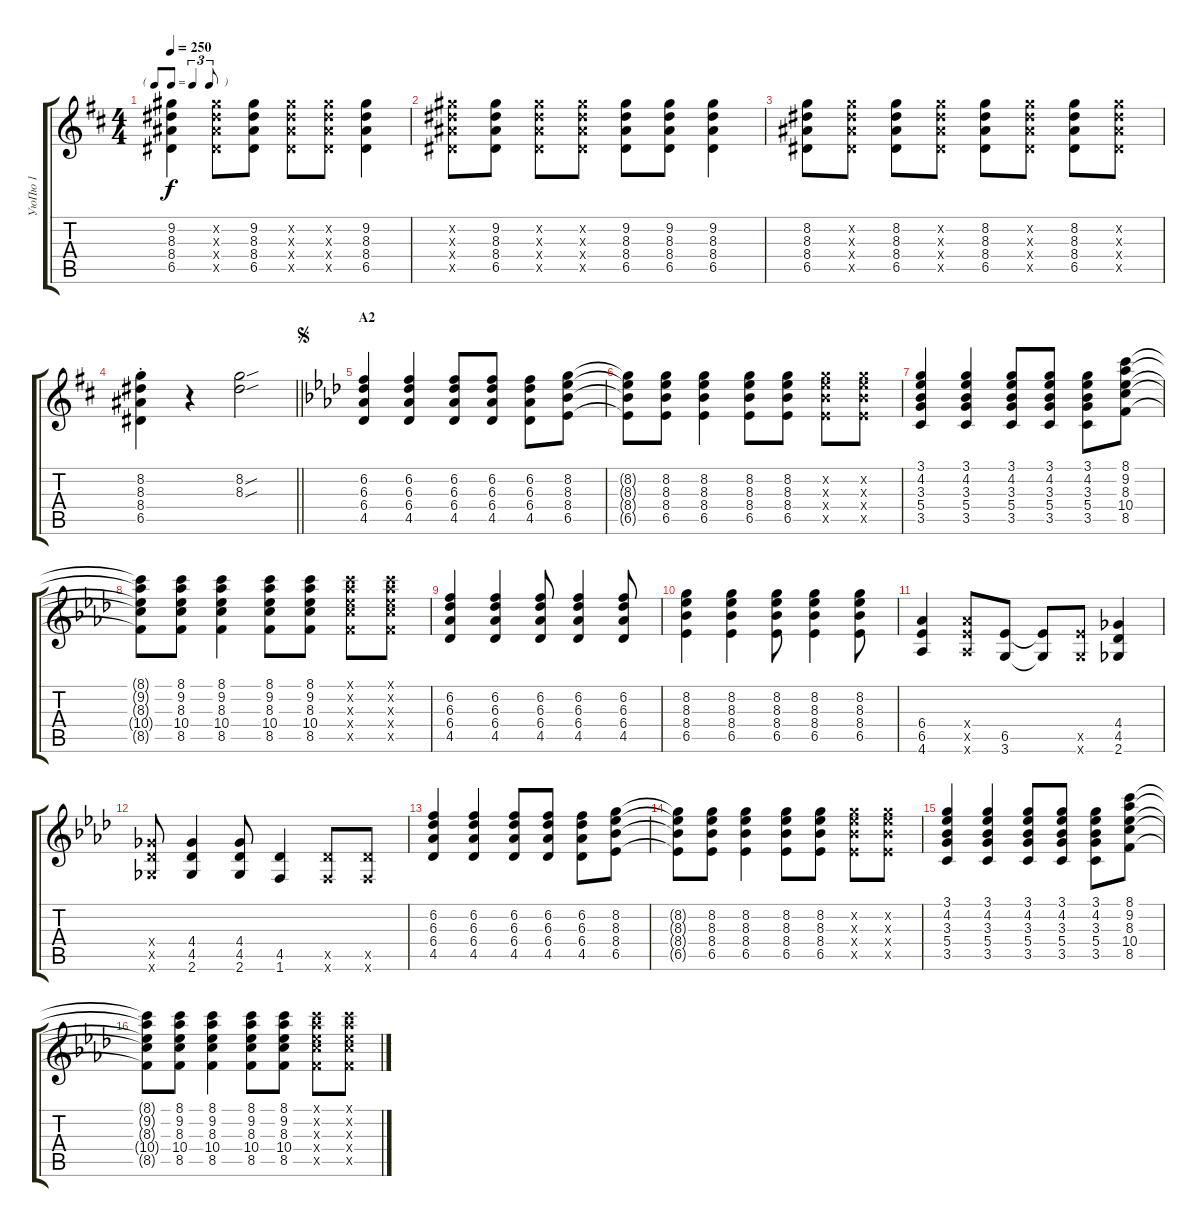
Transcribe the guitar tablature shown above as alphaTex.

\track ("УюПю 1" "УюПю 1") {instrument overdrivenguitar}
\staff {score tabs}
\tuning (E4 B3 G3 D3 A2 E2) {hide}
\ts (4 4)
\tf triplet8th
\tempo 250
\clef g2
\ks d
(9.2 8.3 8.4 6.5).4{dy f} (9.2{x} 8.3{x} 8.4{x} 6.5{x}).8 (9.2 8.3 8.4 6.5).8 (9.2{x} 8.3{x} 8.4{x} 6.5{x}).8 (9.2{x} 8.3{x} 8.4{x} 6.5{x}).8 (9.2 8.3 8.4 6.5).4 |
(9.2{x} 8.3{x} 8.4{x} 6.5{x}).8 (9.2 8.3 8.4 6.5).8 (9.2{x} 8.3{x} 8.4{x} 6.5{x}).8 (9.2{x} 8.3{x} 8.4{x} 6.5{x}).8 (9.2 8.3 8.4 6.5).8 (9.2 8.3 8.4 6.5).8 (9.2 8.3 8.4 6.5).4 |
(8.2 8.3 8.4 6.5).8 (8.2{x} 8.3{x} 8.4{x} 6.5{x}).8 (8.2 8.3 8.4 6.5).8 (8.2{x} 8.3{x} 8.4{x} 6.5{x}).8 (8.2 8.3 8.4 6.5).8 (8.2{x} 8.3{x} 8.4{x} 6.5{x}).8 (8.2 8.3 8.4 6.5).8 (8.2{x} 8.3{x} 8.4{x} 6.5{x}).8 |
\barLineRight lightlight
(8.2{st} 8.3{st} 8.4{st} 6.5{st}).4 r.4 (8.2{sou} 8.3{sou}).2 |
\section ("" "A2")
\jump segno
\ks ab
(6.2 6.3 6.4 4.5).4 (6.2 6.3 6.4 4.5).4 (6.2 6.3 6.4 4.5).8 (6.2 6.3 6.4 4.5).8 (6.2 6.3 6.4 4.5).8 (8.2 8.3 8.4 6.5).8 |
(8.2{t} 8.3{t} 8.4{t} 6.5{t}).8 (8.2 8.3 8.4 6.5).8 (8.2 8.3 8.4 6.5).4 (8.2 8.3 8.4 6.5).8 (8.2 8.3 8.4 6.5).8 (8.2{x} 8.3{x} 8.4{x} 6.5{x}).8 (8.2{x} 8.3{x} 8.4{x} 6.5{x}).8 |
(3.1 4.2 3.3 5.4 3.5).4 (3.1 4.2 3.3 5.4 3.5).4 (3.1 4.2 3.3 5.4 3.5).8 (3.1 4.2 3.3 5.4 3.5).8 (3.1 4.2 3.3 5.4 3.5).8 (8.1 9.2 8.3 10.4 8.5).8 |
(8.1{t} 9.2{t} 8.3{t} 10.4{t} 8.5{t}).8 (8.1 9.2 8.3 10.4 8.5).8 (8.1 9.2 8.3 10.4 8.5).4 (8.1 9.2 8.3 10.4 8.5).8 (8.1 9.2 8.3 10.4 8.5).8 (8.1{x} 9.2{x} 8.3{x} 10.4{x} 8.5{x}).8 (8.1{x} 9.2{x} 8.3{x} 10.4{x} 8.5{x}).8 |
(6.2 6.3 6.4 4.5).4 (6.2 6.3 6.4 4.5).4 (6.2 6.3 6.4 4.5).8 (6.2 6.3 6.4 4.5).4 (6.2 6.3 6.4 4.5).8 |
(8.2 8.3 8.4 6.5).4 (8.2 8.3 8.4 6.5).4 (8.2 8.3 8.4 6.5).8 (8.2 8.3 8.4 6.5).4 (8.2 8.3 8.4 6.5).8 |
(6.4 6.5 4.6).4 (6.4{x} 6.5{x} 4.6{x}).8 (6.5 3.6).8 (6.5{t} 3.6{t}).8 (6.5{x} 3.6{x}).8 (4.4 4.5 2.6).4 |
(4.4{x} 4.5{x} 2.6{x}).8 (4.4 4.5 2.6).4 (4.4 4.5 2.6).8 (4.5 1.6).4 (4.5{x} 1.6{x}).8 (4.5{x} 1.6{x}).8 |
(6.2 6.3 6.4 4.5).4 (6.2 6.3 6.4 4.5).4 (6.2 6.3 6.4 4.5).8 (6.2 6.3 6.4 4.5).8 (6.2 6.3 6.4 4.5).8 (8.2 8.3 8.4 6.5).8 |
(8.2{t} 8.3{t} 8.4{t} 6.5{t}).8 (8.2 8.3 8.4 6.5).8 (8.2 8.3 8.4 6.5).4 (8.2 8.3 8.4 6.5).8 (8.2 8.3 8.4 6.5).8 (8.2{x} 8.3{x} 8.4{x} 6.5{x}).8 (8.2{x} 8.3{x} 8.4{x} 6.5{x}).8 |
(3.1 4.2 3.3 5.4 3.5).4 (3.1 4.2 3.3 5.4 3.5).4 (3.1 4.2 3.3 5.4 3.5).8 (3.1 4.2 3.3 5.4 3.5).8 (3.1 4.2 3.3 5.4 3.5).8 (8.1 9.2 8.3 10.4 8.5).8 |
(8.1{t} 9.2{t} 8.3{t} 10.4{t} 8.5{t}).8 (8.1 9.2 8.3 10.4 8.5).8 (8.1 9.2 8.3 10.4 8.5).4 (8.1 9.2 8.3 10.4 8.5).8 (8.1 9.2 8.3 10.4 8.5).8 (8.1{x} 9.2{x} 8.3{x} 10.4{x} 8.5{x}).8 (8.1{x} 9.2{x} 8.3{x} 10.4{x} 8.5{x}).8
